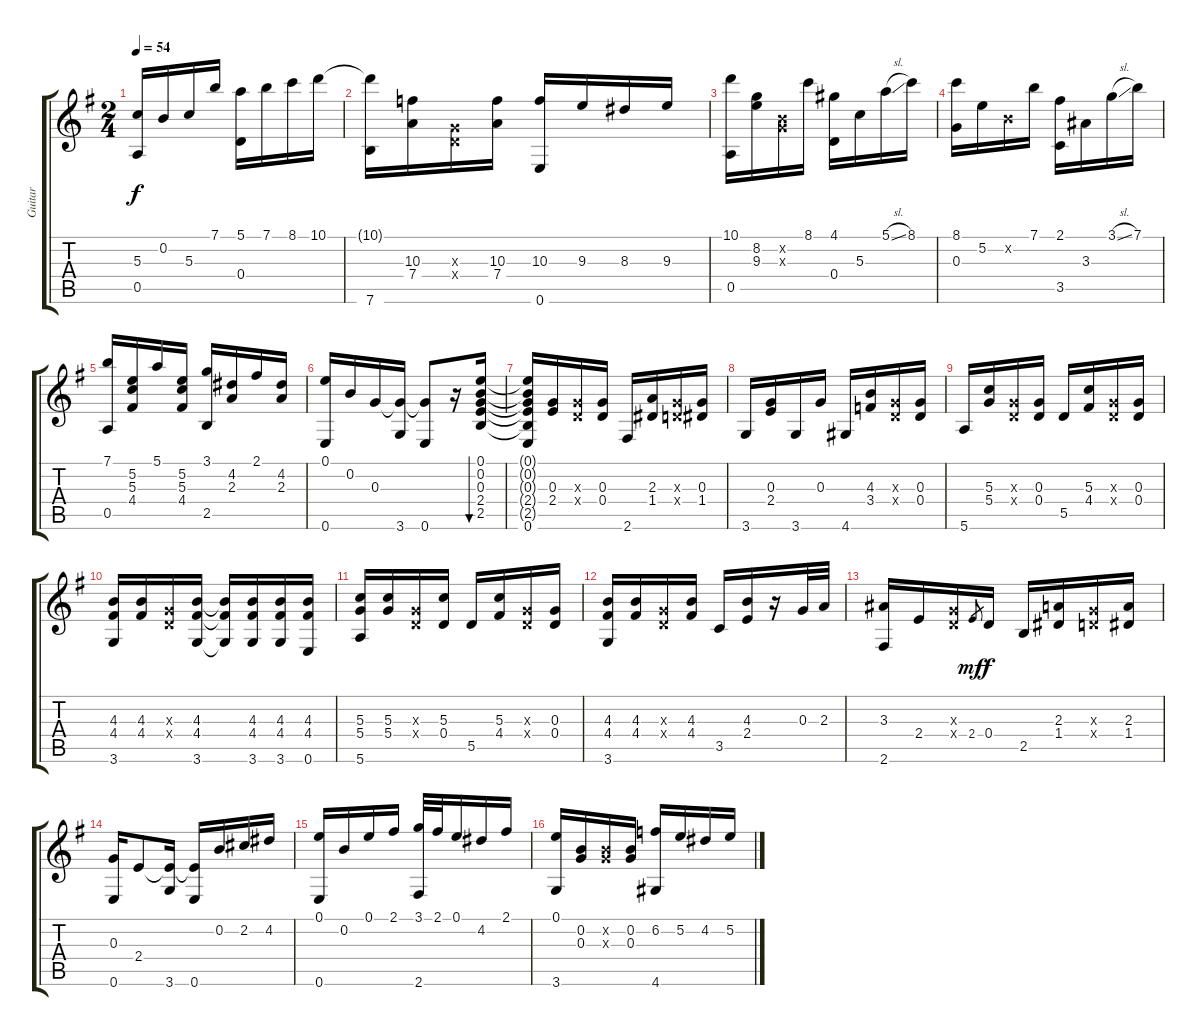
\track ("Guitar" "Guitar") {instrument acousticguitarnylon}
\staff {score tabs}
\tuning (E4 B3 G3 D3 A2 E2) {hide}
\ts (2 4)
\tempo 54
\clef g2
\ks g
(5.3 0.5).16{dy f} 0.2.16 5.3.16 7.1.16 (5.1 0.4).16 7.1.16 8.1.16 10.1.16 |
(10.1{t} 7.6).16 (10.3 7.4).16 (0.3{x} 0.4{x}).16 (10.3 7.4).16 (10.3 0.6).16 9.3.16 8.3.16 9.3.16 |
(10.1 0.5).16 (8.2 9.3).16 (0.2{x} 0.3{x}).16 8.1.16 (4.1 0.4).16 5.3.16 5.1{sl}.16 8.1.16 |
(8.1 0.3).16 5.2.16 0.2{x}.16 7.1.16 (2.1 3.5).16 3.3.16 3.1{sl}.16 7.1.16 |
(7.1 0.5).16 (5.2 5.3 4.4).16 5.1.16 (5.2 5.3 4.4).16 (3.1 2.5).16 (4.2 2.3).16 2.1.16 (4.2 2.3).16 |
(0.1 0.6).16 0.2.16 0.3.16 (0.3{t} 3.6).16 (0.3{t} 0.6).8 r.16 (0.1 0.2 0.3 2.4 2.5).16{bu 120} |
(0.1{t} 0.2{t} 0.3{t} 2.4{t} 2.5{t} 0.6).16 (0.3 2.4).16 (0.3{x} 0.4{x}).16 (0.3 0.4).16 2.6.16 (2.3 1.4).16 (0.3{x} 0.4{x}).16 (0.3 1.4).16 |
3.6.16 (0.3 2.4).16 3.6.16 0.3.16 4.6.16 (4.3 3.4).16 (0.3{x} 0.4{x}).16 (0.3 0.4).16 |
5.6.16 (5.3 5.4).16 (0.3{x} 0.4{x}).16 (0.3 0.4).16 5.5.16 (5.3 4.4).16 (0.3{x} 0.4{x}).16 (0.3 0.4).16 |
(4.3 4.4 3.6).16 (4.3 4.4).16 (0.3{x} 0.4{x}).16 (4.3 4.4 3.6).16 (4.3{t} 4.4{t} 3.6{t}).16 (4.3 4.4 3.6).16 (4.3 4.4 3.6).16 (4.3 4.4 0.6).16 |
(5.3 5.4 5.6).16 (5.3 5.4).16 (0.3{x} 0.4{x}).16 (5.3 0.4).16 5.5.16 (5.3 4.4).16 (0.3{x} 0.4{x}).16 (0.3 0.4).16 |
(4.3 4.4 3.6).16 (4.3 4.4).16 (0.3{x} 0.4{x}).16 (4.3 4.4).16 3.5.16 (4.3 2.4).16 r.16 0.3.32 2.3.32 |
(3.3 2.6).16 2.4.16 (0.3{x} 0.4{x}).16 2.4.8{gr dy mf} 0.4.16{dy f} 2.5.16 (2.3 1.4).16 (0.3{x} 0.4{x}).16 (2.3 1.4).16 |
(0.3 0.6).16 2.4.8 (2.4{t} 3.6).16 (2.4{t} 0.6).16 0.2.16 2.2.16 4.2.16 |
(0.1 0.6).16 0.2.16 0.1.16 2.1.16 (3.1 2.6).32 2.1.32 0.1.16 4.2.16 2.1.16 |
(0.1 3.6).16 (0.2 0.3).16 (0.2{x} 0.3{x}).16 (0.2 0.3).16 (6.2 4.6).16 5.2.16 4.2.16 5.2.16
